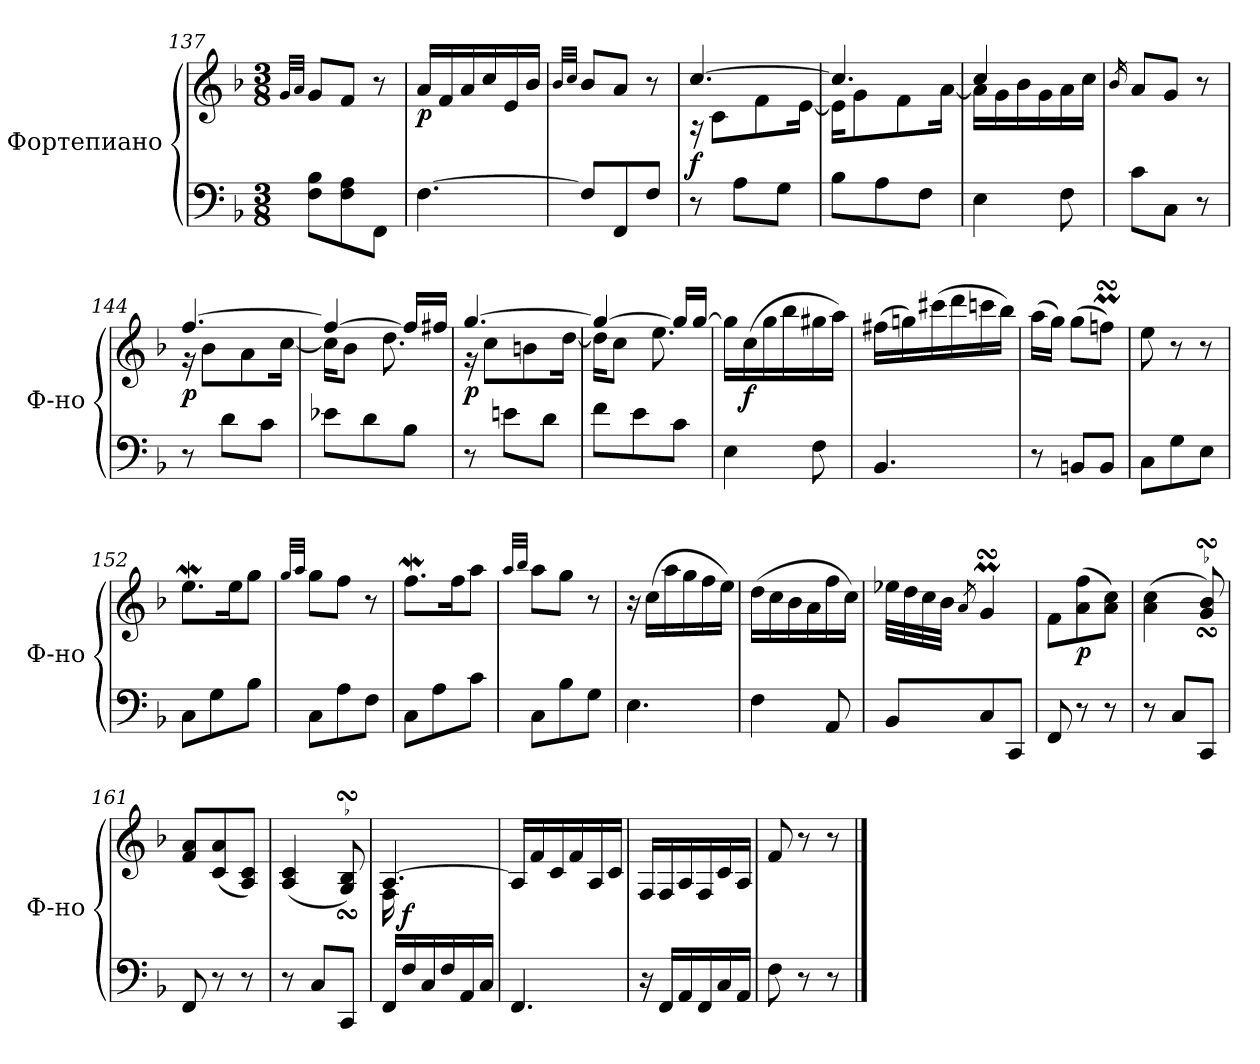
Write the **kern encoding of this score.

**kern	**kern	**dynam
*part1	*part1	*part1
*staff2	*staff1	*staff1/2
*I"Фортепиано	*	*
*I'Ф-но	*	*
*clefF4	*clefG2	*
*k[b-]	*k[b-]	*
*M3/8	*M3/8	*
=137	=137	=137
.	32qg/LLL	.
.	32qa/JJJ	.
8F\ 8B-\L	8g/L	.
8F\ 8A\	8f/J	.
8FF\J	8r	.
=138	=138	=138
!	!	!LO:DY:b
[4.F\	16a/LL	p
.	16f/	.
.	16a/	.
.	16cc/	.
.	16e/	.
.	16b-/JJ	.
=139	=139	=139
.	32qb-/LLL	.
.	32qcc/JJJ	.
8F/L]	8b-/L	.
8FF/	8a/J	.
8F/J	8r	.
!!LO:LB:g=z
=140	=140	=140
*	*^	*
!	!	!	!LO:DY:b
8r	[4.cc/	16r	f
.	.	8c\L	.
8A\L	.	.	.
.	.	8f\	.
8G\J	.	.	.
.	.	[16e\Jk	.
=141	=141	=141	=141
8B-\L	4.cc/]	16e\KL]	.
.	.	8g\	.
8A\	.	.	.
.	.	8f\	.
8F\J	.	.	.
.	.	[16a\Jk	.
=142	=142	=142	=142
4E\	4cc/	16a\LL]	.
.	.	16g\	.
.	.	16b-\	.
.	.	16g\	.
8F\	8ryy	16a\	.
.	.	16cc\JJ	.
*	*v	*v	*
=143	=143	=143
.	16qb-/	.
8c\L	8a/L	.
8C\J	8g/J	.
8r	8r	.
=144	=144	=144
*	*^	*
!	!	!	!LO:DY:b
8r	[4.ff/	16r	p
.	.	8b-\L	.
8d\L	.	.	.
.	.	8a\	.
8c\J	.	.	.
.	.	[16cc\Jk	.
=145	=145	=145	=145
8e-X\L	4ff/_	16cc\KL]	.
.	.	8b-\J	.
8d\	.	.	.
.	.	8.dd\	.
8B-\J	16ff/LL]	.	.
.	16ff#X/JJ	.	.
!!LO:LB:g=z	!!
=146	=146	=146	=146
!	!	!	!LO:DY:b
8r	[4.gg/	16r	p
.	.	8cc\L	.
8en\L	.	.	.
.	.	8bn\	.
8d\J	.	.	.
.	.	[16dd\Jk	.
=147	=147	=147	=147
8f\L	4gg/_	16dd\KL]	.
.	.	8cc\J	.
8e\	.	.	.
.	.	8.ee\	.
8c\J	16gg/LL]	.	.
.	[16gg/JJ	.	.
*	*v	*v	*
=148	=148	=148
4E\	16gg\LL]	.
!	!	!LO:DY:b
.	(>16cc\	f
.	16gg\	.
.	16bb-\	.
8F\	16gg#X\	.
.	16aa\JJ)	.
=149	=149	=149
4.BB-/	(>16ff#X\LL	.
.	16ggn\)	.
.	(>16ccc#X\	.
.	16ddd\	.
.	16cccn\	.
.	16bb-\JJ)	.
=150	=150	=150
8r	(>16aa\LL	.
.	16gg\JJ)	.
8BBn/L	(>8gg\L	.
8BB/J	8ffnMsSSs\J)	.
=151	=151	=151
8C\L	8ee\	.
8G\	8r	.
8E\J	8r	.
=152	=152	=152
8C\L	8.eeW\L	.
8G\	.	.
.	16ee\K	.
8B-\J	8gg\J	.
!!LO:LB:g=z
=153	=153	=153
.	32qgg/LLL	.
.	32qaa/JJJ	.
8C\L	8gg\L	.
8A\	8ff\J	.
8F\J	8r	.
=154	=154	=154
8C\L	8.ffw\L	.
8A\	.	.
.	16ff\K	.
8c\J	8aa\J	.
=155	=155	=155
.	32qaa/LLL	.
.	32qbb-/JJJ	.
8C\L	8aa\L	.
8B-\	8gg\J	.
8G\J	8r	.
=156	=156	=156
4.E\	16r	.
.	(>16cc\LL	.
.	16aa\	.
.	16gg\	.
.	16ff\	.
.	16ee\JJ)	.
=157	=157	=157
4F\	(>16dd\LL	.
.	16cc\	.
.	16b-\	.
.	16a\	.
8AA/	16ff\	.
.	16cc\JJ)	.
=158	=158	=158
8BB-/L	32ee-X\LLL	.
.	32dd\	.
.	32cc\	.
.	32b-\JJJ	.
.	8qa/	.
8C/	4gMsSSS/	.
8CC/J	.	.
=159	=159	=159
8FF/	8f\L	.
!	!	!LO:DY:b
8r	(>8a\ 8ff\	p
8r	8a\ 8cc\J)	.
!!LO:LB:g=z
=160	=160	=160
8r	(>4a\ 4cc\	.
8C/L	.	.
8CC/J	8g/sSSS 8b-/sSSS)	.
=161	=161	=161
8FF/	8f/ 8a/L	.
8r	(<8c/ 8a/	.
8r	8A/ 8c/J)	.
=162	=162	=162
8r	(<4A/ 4c/	.
8C/L	.	.
8CC/J	8G/sSSS 8B-/sSSS)	.
=163	=163	=163
*	*^	*
16FF/LL	[4.A/	16F\	.
!	!	!	!LO:DY:b
16F/	.	4ryy	f
16C/	.	.	.
16F/	.	.	.
16AA/	.	.	.
16C/JJ	.	16ryy	.
*	*v	*v	*
=164	=164	=164
4.FF/	16A/LL]	.
.	16f/	.
.	16c/	.
.	16f/	.
.	16A/	.
.	16c/JJ	.
=165	=165	=165
16r	16F/LL	.
16FF/LL	16F/	.
16AA/	16A/	.
16FF/	16F/	.
16C/	16c/	.
16AA/JJ	16A/JJ	.
=166	=166	=166
8F\	8f/	.
8r	8r	.
8r	8r	.
==	==	==
*-	*-	*-
